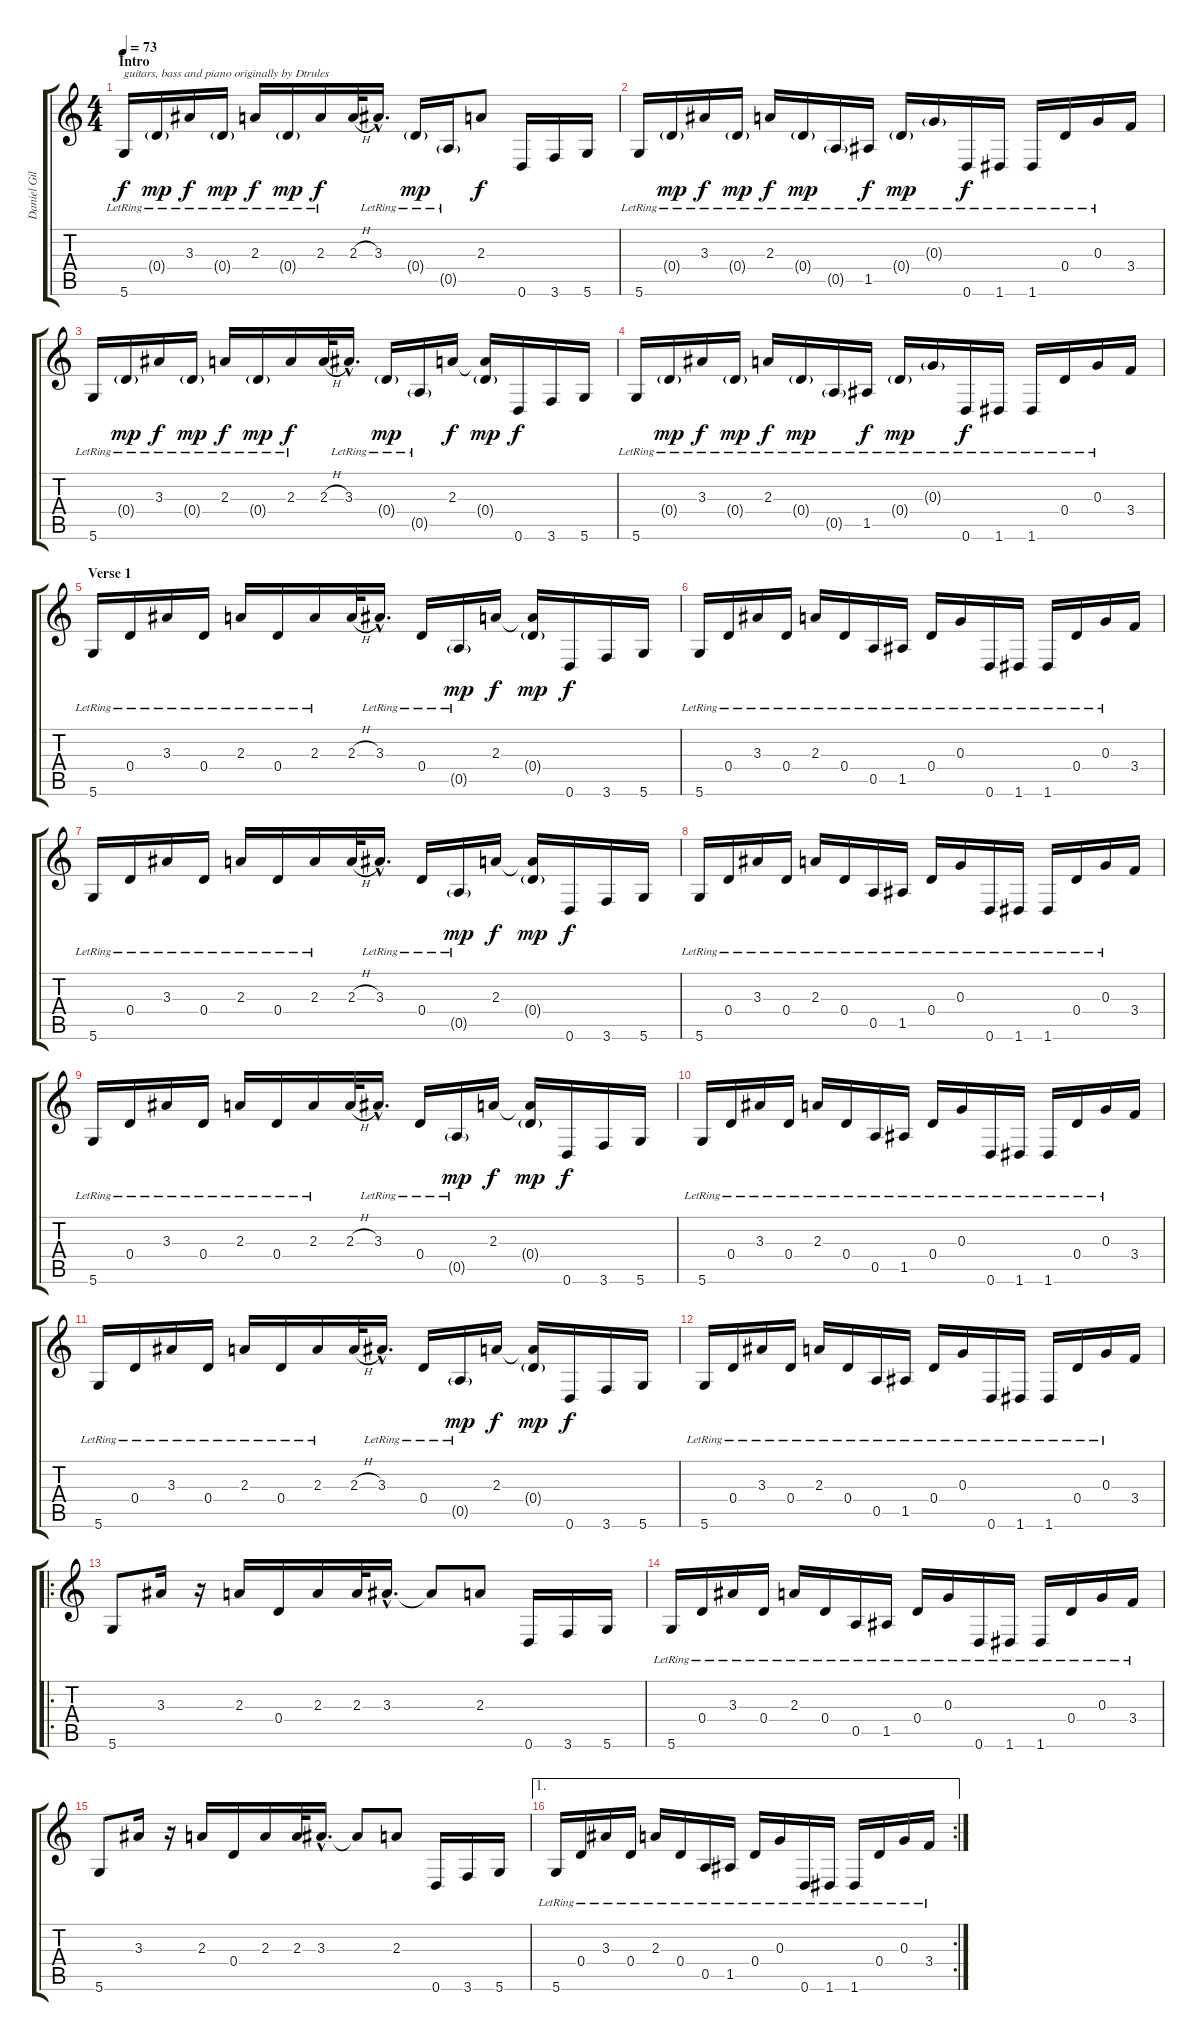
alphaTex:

\track ("Daniel Gildenlöw" "Daniel Gil") {instrument overdrivenguitar}
\staff {score tabs}
\tuning (E4 B3 G3 D3 A2 D2) {hide}
\ts (4 4)
\section ("" "Intro")
\tempo 73
\clef g2
\ks c
5.6{lr}.16{txt "guitars, bass and piano originally by Dtrules" dy f instrument overdrivenguitar} 0.4{g lr}.16{dy mp} 3.3{lr}.16{dy f} 0.4{g lr}.16{dy mp} 2.3{lr}.16{dy f} 0.4{g lr}.16{dy mp} 2.3{lr}.16{dy f} 2.3{h}.32 3.3{hac lr}.16{d} 0.4{g lr}.16{dy mp} 0.5{g lr}.16 2.3.8{dy f} 0.6.16 3.6.16 5.6.16 |
5.6{lr}.16 0.4{g lr}.16{dy mp} 3.3{lr}.16{dy f} 0.4{g lr}.16{dy mp} 2.3{lr}.16{dy f} 0.4{g lr}.16{dy mp} 0.5{g lr}.16 1.5{lr}.16{dy f} 0.4{g lr}.16{dy mp} 0.3{g lr}.16 0.6{lr}.16{dy f} 1.6{lr}.16 1.6{lr}.16 0.4{lr}.16 0.3{lr}.16 3.4.16 |
5.6{lr}.16 0.4{g lr}.16{dy mp} 3.3{lr}.16{dy f} 0.4{g lr}.16{dy mp} 2.3{lr}.16{dy f} 0.4{g lr}.16{dy mp} 2.3{lr}.16{dy f} 2.3{h}.32 3.3{hac lr}.16{d} 0.4{g lr}.16{dy mp} 0.5{g lr}.16 2.3.16{dy f} (2.3{t} 0.4{g}).16{dy mp} 0.6.16{dy f} 3.6.16 5.6.16 |
5.6{lr}.16 0.4{g lr}.16{dy mp} 3.3{lr}.16{dy f} 0.4{g lr}.16{dy mp} 2.3{lr}.16{dy f} 0.4{g lr}.16{dy mp} 0.5{g lr}.16 1.5{lr}.16{dy f} 0.4{g lr}.16{dy mp} 0.3{g lr}.16 0.6{lr}.16{dy f} 1.6{lr}.16 1.6{lr}.16 0.4{lr}.16 0.3{lr}.16 3.4.16 |
\section ("" "Verse 1")
5.6{lr}.16 0.4{lr}.16 3.3{lr}.16 0.4{lr}.16 2.3{lr}.16 0.4{lr}.16 2.3{lr}.16 2.3{h}.32 3.3{hac lr}.16{d} 0.4{lr}.16 0.5{g lr}.16{dy mp} 2.3.16{dy f} (2.3{t} 0.4{g}).16{dy mp} 0.6.16{dy f} 3.6.16 5.6.16 |
5.6{lr}.16 0.4{lr}.16 3.3{lr}.16 0.4{lr}.16 2.3{lr}.16 0.4{lr}.16 0.5{lr}.16 1.5{lr}.16 0.4{lr}.16 0.3{lr}.16 0.6{lr}.16 1.6{lr}.16 1.6{lr}.16 0.4{lr}.16 0.3{lr}.16 3.4.16 |
5.6{lr}.16 0.4{lr}.16 3.3{lr}.16 0.4{lr}.16 2.3{lr}.16 0.4{lr}.16 2.3{lr}.16 2.3{h}.32 3.3{hac lr}.16{d} 0.4{lr}.16 0.5{g lr}.16{dy mp} 2.3.16{dy f} (2.3{t} 0.4{g}).16{dy mp} 0.6.16{dy f} 3.6.16 5.6.16 |
5.6{lr}.16 0.4{lr}.16 3.3{lr}.16 0.4{lr}.16 2.3{lr}.16 0.4{lr}.16 0.5{lr}.16 1.5{lr}.16 0.4{lr}.16 0.3{lr}.16 0.6{lr}.16 1.6{lr}.16 1.6{lr}.16 0.4{lr}.16 0.3{lr}.16 3.4.16 |
5.6{lr}.16 0.4{lr}.16 3.3{lr}.16 0.4{lr}.16 2.3{lr}.16 0.4{lr}.16 2.3{lr}.16 2.3{h}.32 3.3{hac lr}.16{d} 0.4{lr}.16 0.5{g lr}.16{dy mp} 2.3.16{dy f} (2.3{t} 0.4{g}).16{dy mp} 0.6.16{dy f} 3.6.16 5.6.16 |
5.6{lr}.16 0.4{lr}.16 3.3{lr}.16 0.4{lr}.16 2.3{lr}.16 0.4{lr}.16 0.5{lr}.16 1.5{lr}.16 0.4{lr}.16 0.3{lr}.16 0.6{lr}.16 1.6{lr}.16 1.6{lr}.16 0.4{lr}.16 0.3{lr}.16 3.4.16 |
5.6{lr}.16 0.4{lr}.16 3.3{lr}.16 0.4{lr}.16 2.3{lr}.16 0.4{lr}.16 2.3{lr}.16 2.3{h}.32 3.3{hac lr}.16{d} 0.4{lr}.16 0.5{g lr}.16{dy mp} 2.3.16{dy f} (2.3{t} 0.4{g}).16{dy mp} 0.6.16{dy f} 3.6.16 5.6.16 |
5.6{lr}.16 0.4{lr}.16 3.3{lr}.16 0.4{lr}.16 2.3{lr}.16 0.4{lr}.16 0.5{lr}.16 1.5{lr}.16 0.4{lr}.16 0.3{lr}.16 0.6{lr}.16 1.6{lr}.16 1.6{lr}.16 0.4{lr}.16 0.3{lr}.16 3.4.16 |
\ro
5.6.8 3.3.16 r.16 2.3.16 0.4.16 2.3.16 2.3.32 3.3{hac}.16{d} 3.3{t}.8 2.3.8 0.6.16 3.6.16 5.6.16 |
5.6{lr}.16 0.4{lr}.16 3.3{lr}.16 0.4{lr}.16 2.3{lr}.16 0.4{lr}.16 0.5{lr}.16 1.5{lr}.16 0.4{lr}.16 0.3{lr}.16 0.6{lr}.16 1.6{lr}.16 1.6{lr}.16 0.4{lr}.16 0.3{lr}.16 3.4{lr}.16 |
5.6.8 3.3.16 r.16 2.3.16 0.4.16 2.3.16 2.3.32 3.3{hac}.16{d} 3.3{t}.8 2.3.8 0.6.16 3.6.16 5.6.16 |
\ae 1
\rc 2
5.6{lr}.16 0.4{lr}.16 3.3{lr}.16 0.4{lr}.16 2.3{lr}.16 0.4{lr}.16 0.5{lr}.16 1.5{lr}.16 0.4{lr}.16 0.3{lr}.16 0.6{lr}.16 1.6{lr}.16 1.6{lr}.16 0.4{lr}.16 0.3{lr}.16 3.4{lr}.16
